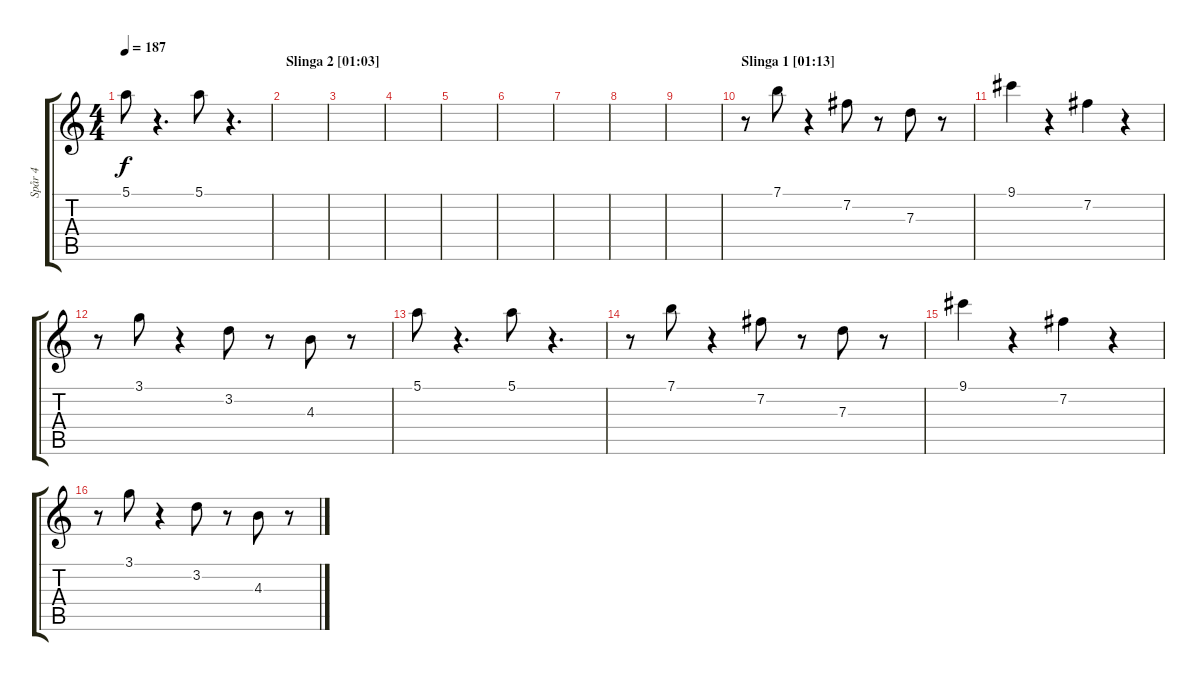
\track ("Spår 4" "Spår 4") {instrument electricguitarjazz}
\staff {score tabs}
\tuning (E4 B3 G3 D3 A2 E2) {hide}
\ts (4 4)
\tempo 187
\clef g2
\ks c
5.1.8{dy f} r.4{d} 5.1.8{balance 3} r.4{d} |
\section ("" "Slinga 2 [01:03]")
|
|
|
|
|
|
|
|
\section ("" "Slinga 1 [01:13]")
r.8 7.1.8 r.4 7.2.8 r.8 7.3.8 r.8 |
9.1.4 r.4 7.2.4{balance 3} r.4 |
r.8{balance 10} 3.1.8 r.4 3.2.8 r.8 4.3.8 r.8 |
5.1.8 r.4{d} 5.1.8{balance 3} r.4{d} |
r.8 7.1.8 r.4 7.2.8 r.8 7.3.8 r.8 |
9.1.4 r.4 7.2.4{balance 3} r.4 |
r.8{balance 10} 3.1.8 r.4 3.2.8 r.8 4.3.8 r.8
